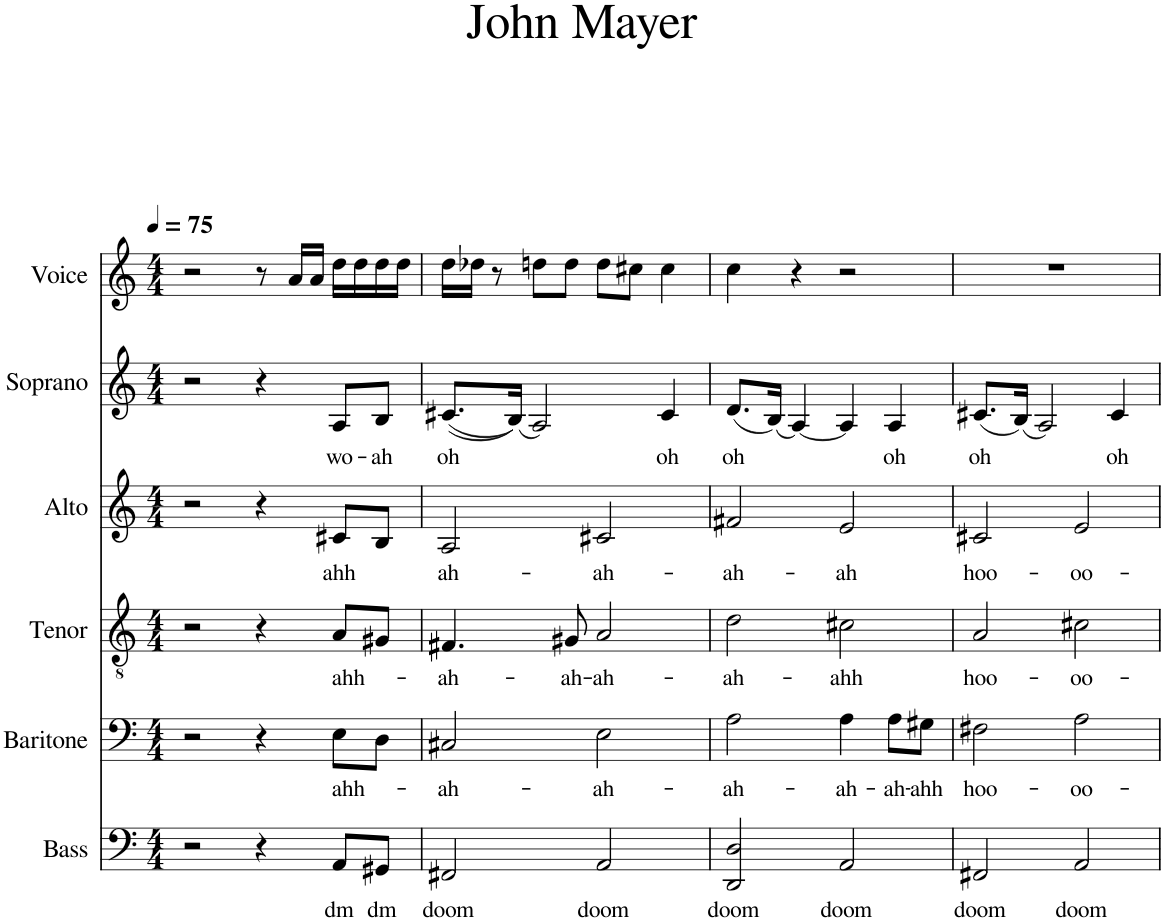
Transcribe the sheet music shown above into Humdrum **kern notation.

**kern	**text	**kern	**text	**kern	**text	**kern	**text	**kern	**text	**kern
*part6	*part6	*part5	*part5	*part4	*part4	*part3	*part3	*part2	*part2	*part1
*staff6	*staff6	*staff5	*staff5	*staff4	*staff4	*staff3	*staff3	*staff2	*staff2	*staff1
*I"Bass	*	*I"Baritone	*	*I"Tenor	*	*I"Alto	*	*I"Soprano	*	*I"Voice
*I'B.	*	*I'Bar.	*	*I'T.	*	*I'A.	*	*I'S.	*	*I'Vo.
*clefF4	*	*clefF4	*	*clefGv2	*	*clefG2	*	*clefG2	*	*clefG2
*k[]	*	*k[]	*	*k[]	*	*k[]	*	*k[]	*	*k[]
*M4/4	*	*M4/4	*	*M4/4	*	*M4/4	*	*M4/4	*	*M4/4
*MM75	*	*MM75	*	*MM75	*	*MM75	*	*MM75	*	*MM75
=1	=1	=1	=1	=1	=1	=1	=1	=1	=1	=1
2r	.	2r	.	2r	.	2r	.	2r	.	2r
4r	.	4r	.	4r	.	4r	.	4r	.	8r
.	.	.	.	.	.	.	.	.	.	16a/LL
.	.	.	.	.	.	.	.	.	.	16a/JJ
!	!LO:LY:b	!	!LO:LY:b	!	!LO:LY:b	!	!LO:LY:b	!	!LO:LY:b	!
8AA/L	dm	8E\L	ahh-	8A/L	ahh-	8c#X/L	ahh	8A/L	wo-	16dd\LL
.	.	.	.	.	.	.	.	.	.	16dd\
!	!LO:LY:b	!	!	!	!	!	!	!	!LO:LY:b	!
8GG#X/J	dm	8D\J	.	8G#X/J	.	8B/J	.	8B/J	-ah	16dd\
.	.	.	.	.	.	.	.	.	.	16dd\JJ
=2	=2	=2	=2	=2	=2	=2	=2	=2	=2	=2
!	!LO:LY:b	!	!LO:LY:b	!	!LO:LY:b	!	!LO:LY:b	!	!LO:LY:b	!
2FF#X/	doom	2C#X/	-ah-	4.F#X/	-ah-	2A/	ah-	((8.c#X/L	oh	16dd\LL
.	.	.	.	.	.	.	.	.	.	16dd-X\JJ
.	.	.	.	.	.	.	.	.	.	8r
.	.	.	.	.	.	.	.	(16B/Jk))	.	.
.	.	.	.	.	.	.	.	2A/)	.	8ddn\L
!	!	!	!	!	!LO:LY:b	!	!	!	!	!
.	.	.	.	8G#X/	-ah-	.	.	.	.	8dd\J
!	!LO:LY:b	!	!LO:LY:b	!	!LO:LY:b	!	!LO:LY:b	!	!	!
2AA/	doom	2E\	-ah-	2A/	-ah-	2c#X/	-ah-	.	.	8dd\L
.	.	.	.	.	.	.	.	.	.	8cc#X\J
!	!	!	!	!	!	!	!	!	!LO:LY:b	!
.	.	.	.	.	.	.	.	4c#/	oh	4cc#\
=3	=3	=3	=3	=3	=3	=3	=3	=3	=3	=3
!	!LO:LY:b	!	!LO:LY:b	!	!LO:LY:b	!	!LO:LY:b	!	!LO:LY:b	!
2DD/ 2D/	doom	2A\	-ah-	2d\	-ah-	2f#X/	-ah-	(8.d/L	oh	4cc\
.	.	.	.	.	.	.	.	(16B/Jk)	.	.
.	.	.	.	.	.	.	.	[4A/)	.	4r
!	!LO:LY:b	!	!LO:LY:b	!	!LO:LY:b	!	!LO:LY:b	!	!	!
2AA/	doom	4A\	-ah-	2c#X\	-ahh	2e/	-ah	4A/]	.	2r
!	!	!	!LO:LY:b	!	!	!	!	!	!LO:LY:b	!
.	.	8A\L	-ah-	.	.	.	.	4A/	oh	.
!	!	!	!LO:LY:b	!	!	!	!	!	!	!
.	.	8G#X\J	-ahh	.	.	.	.	.	.	.
=4	=4	=4	=4	=4	=4	=4	=4	=4	=4	=4
!	!LO:LY:b	!	!LO:LY:b	!	!LO:LY:b	!	!LO:LY:b	!	!LO:LY:b	!
2FF#X/	doom	2F#X\	hoo-	2A/	hoo-	2c#X/	hoo-	(8.c#X/L	oh	1r
.	.	.	.	.	.	.	.	(16B/Jk)	.	.
.	.	.	.	.	.	.	.	2A/)	.	.
!	!LO:LY:b	!	!LO:LY:b	!	!LO:LY:b	!	!LO:LY:b	!	!	!
2AA/	doom	2A\	-oo-	2c#X\	-oo-	2e/	-oo-	.	.	.
!	!	!	!	!	!	!	!	!	!LO:LY:b	!
.	.	.	.	.	.	.	.	4c#/	oh	.
=	=	=	=	=	=	=	=	=	=	=
*-	*-	*-	*-	*-	*-	*-	*-	*-	*-	*-
